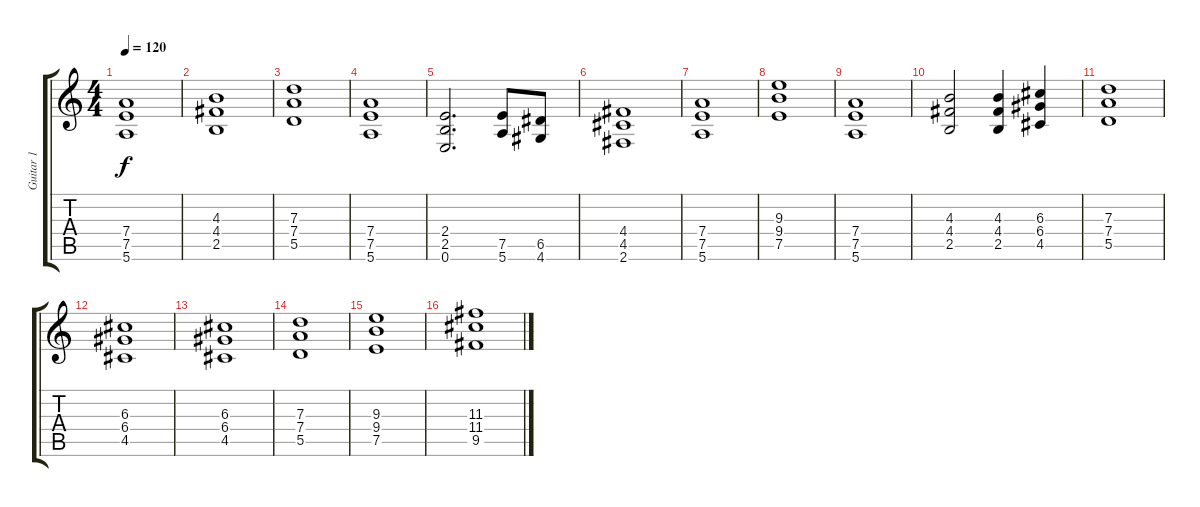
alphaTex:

\track ("Guitar 1" "Guitar 1") {instrument distortionguitar}
\staff {score tabs}
\tuning (E4 B3 G3 D3 A2 E2) {hide}
\ts (4 4)
\tempo 120
\clef g2
\ks c
(7.4 7.5 5.6).1{dy f} |
(4.3 4.4 2.5).1 |
(7.3 7.4 5.5).1 |
(7.4 7.5 5.6).1 |
(2.4 2.5 0.6).2{d} (7.5 5.6).8 (6.5 4.6).8 |
(4.4 4.5 2.6).1 |
(7.4 7.5 5.6).1 |
(9.3 9.4 7.5).1 |
(7.4 7.5 5.6).1 |
(4.3 4.4 2.5).2 (4.3 4.4 2.5).4 (6.3 6.4 4.5).4 |
(7.3 7.4 5.5).1 |
(6.3 6.4 4.5).1 |
(6.3 6.4 4.5).1 |
(7.3 7.4 5.5).1 |
(9.3 9.4 7.5).1 |
(11.3 11.4 9.5).1
